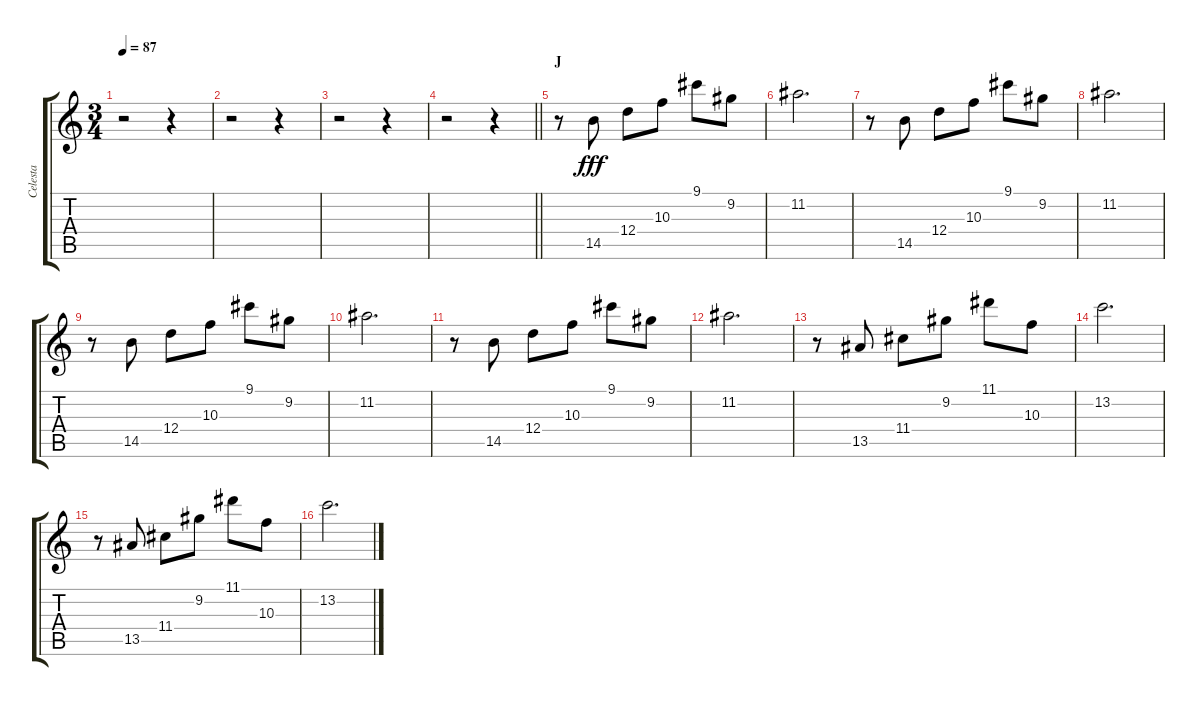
\track ("Celesta" "Celesta") {instrument celesta}
\staff {score tabs}
\tuning (E5 B4 G4 D4 A3 E3) {hide}
\ts (3 4)
\tempo 87
\clef g2
\ks c
r.2{dy fff} r.4 |
r.2 r.4 |
r.2 r.4 |
\barLineRight lightlight
r.2 r.4 |
\section ("" "J")
r.8 14.5.8 12.4.8 10.3.8 9.1.8 9.2.8 |
11.2.2{d} |
r.8 14.5.8 12.4.8 10.3.8 9.1.8 9.2.8 |
11.2.2{d} |
r.8 14.5.8 12.4.8 10.3.8 9.1.8 9.2.8 |
11.2.2{d} |
r.8 14.5.8 12.4.8 10.3.8 9.1.8 9.2.8 |
11.2.2{d} |
r.8 13.5.8 11.4.8 9.2.8 11.1.8 10.3.8 |
13.2.2{d} |
r.8 13.5.8 11.4.8 9.2.8 11.1.8 10.3.8 |
13.2.2{d}
